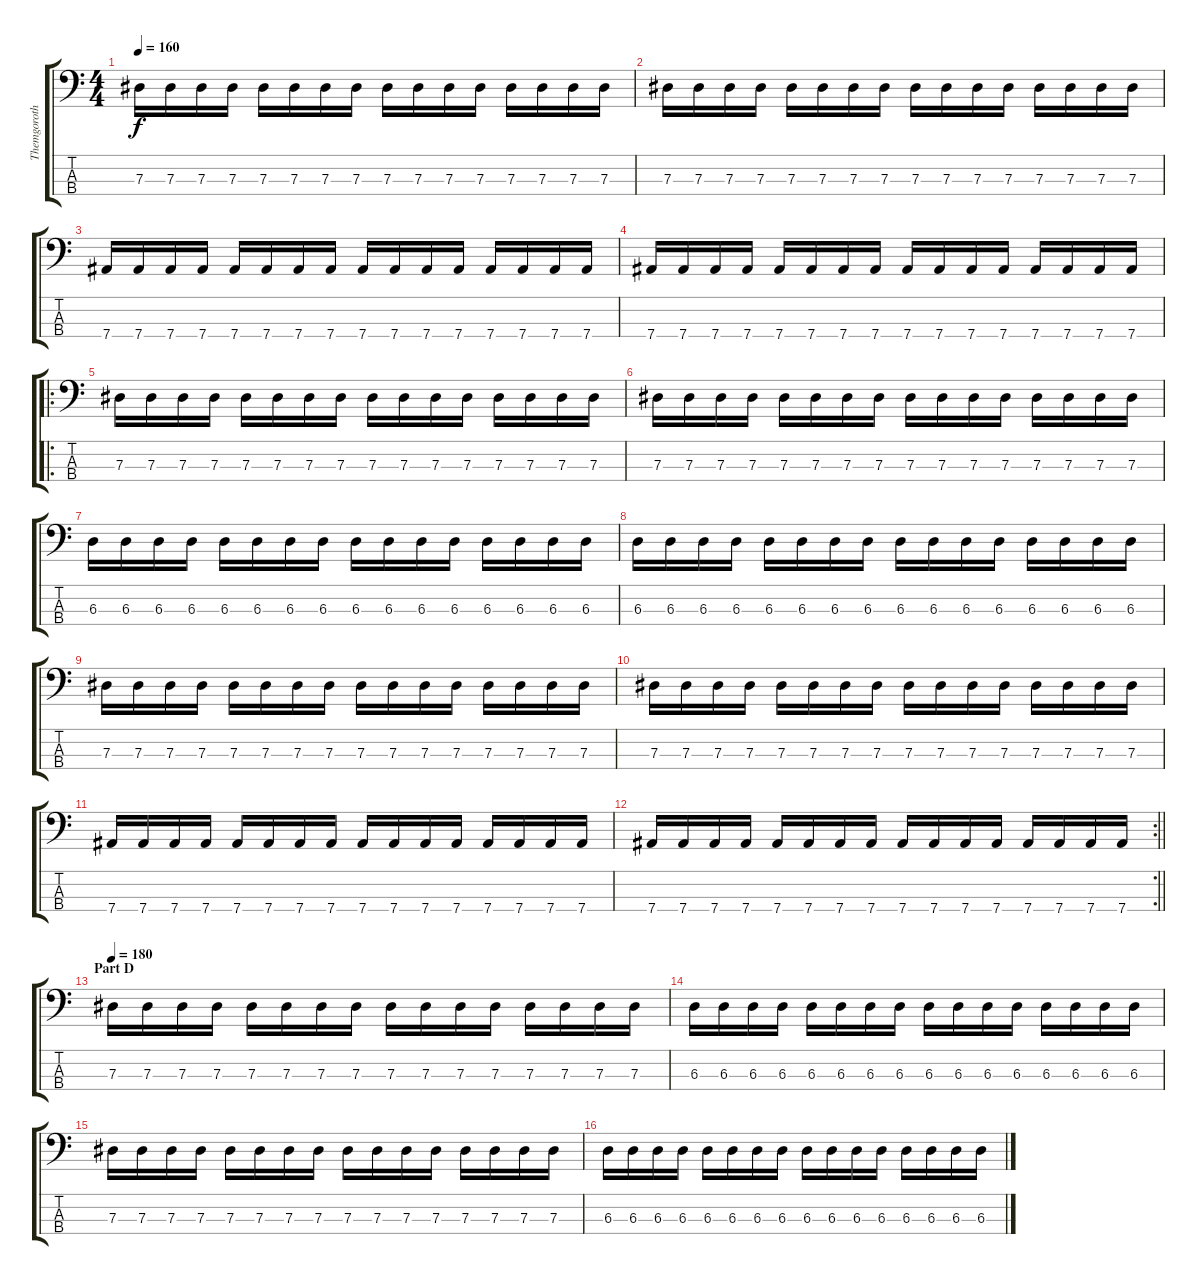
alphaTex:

\track ("Themgoroth" "Themgoroth") {instrument electricbassfinger}
\staff {score tabs}
\tuning (Gb2 Db2 Ab1 Eb1) {hide}
\ts (4 4)
\tempo 160
\clef f4
\ks c
7.3.16{dy f} 7.3.16 7.3.16 7.3.16 7.3.16 7.3.16 7.3.16 7.3.16 7.3.16 7.3.16 7.3.16 7.3.16 7.3.16 7.3.16 7.3.16 7.3.16 |
7.3.16 7.3.16 7.3.16 7.3.16 7.3.16 7.3.16 7.3.16 7.3.16 7.3.16 7.3.16 7.3.16 7.3.16 7.3.16 7.3.16 7.3.16 7.3.16 |
7.4.16 7.4.16 7.4.16 7.4.16 7.4.16 7.4.16 7.4.16 7.4.16 7.4.16 7.4.16 7.4.16 7.4.16 7.4.16 7.4.16 7.4.16 7.4.16 |
7.4.16 7.4.16 7.4.16 7.4.16 7.4.16 7.4.16 7.4.16 7.4.16 7.4.16 7.4.16 7.4.16 7.4.16 7.4.16 7.4.16 7.4.16 7.4.16 |
\ro
7.3.16 7.3.16 7.3.16 7.3.16 7.3.16 7.3.16 7.3.16 7.3.16 7.3.16 7.3.16 7.3.16 7.3.16 7.3.16 7.3.16 7.3.16 7.3.16 |
7.3.16 7.3.16 7.3.16 7.3.16 7.3.16 7.3.16 7.3.16 7.3.16 7.3.16 7.3.16 7.3.16 7.3.16 7.3.16 7.3.16 7.3.16 7.3.16 |
6.3.16 6.3.16 6.3.16 6.3.16 6.3.16 6.3.16 6.3.16 6.3.16 6.3.16 6.3.16 6.3.16 6.3.16 6.3.16 6.3.16 6.3.16 6.3.16 |
6.3.16 6.3.16 6.3.16 6.3.16 6.3.16 6.3.16 6.3.16 6.3.16 6.3.16 6.3.16 6.3.16 6.3.16 6.3.16 6.3.16 6.3.16 6.3.16 |
7.3.16 7.3.16 7.3.16 7.3.16 7.3.16 7.3.16 7.3.16 7.3.16 7.3.16 7.3.16 7.3.16 7.3.16 7.3.16 7.3.16 7.3.16 7.3.16 |
7.3.16 7.3.16 7.3.16 7.3.16 7.3.16 7.3.16 7.3.16 7.3.16 7.3.16 7.3.16 7.3.16 7.3.16 7.3.16 7.3.16 7.3.16 7.3.16 |
7.4.16 7.4.16 7.4.16 7.4.16 7.4.16 7.4.16 7.4.16 7.4.16 7.4.16 7.4.16 7.4.16 7.4.16 7.4.16 7.4.16 7.4.16 7.4.16 |
\rc 2
\barLineRight lightlight
7.4.16 7.4.16 7.4.16 7.4.16 7.4.16 7.4.16 7.4.16 7.4.16 7.4.16 7.4.16 7.4.16 7.4.16 7.4.16 7.4.16 7.4.16 7.4.16 |
\section ("" "Part D")
\tempo 180
7.3.16 7.3.16 7.3.16 7.3.16 7.3.16 7.3.16 7.3.16 7.3.16 7.3.16 7.3.16 7.3.16 7.3.16 7.3.16 7.3.16 7.3.16 7.3.16 |
6.3.16 6.3.16 6.3.16 6.3.16 6.3.16 6.3.16 6.3.16 6.3.16 6.3.16 6.3.16 6.3.16 6.3.16 6.3.16 6.3.16 6.3.16 6.3.16 |
7.3.16 7.3.16 7.3.16 7.3.16 7.3.16 7.3.16 7.3.16 7.3.16 7.3.16 7.3.16 7.3.16 7.3.16 7.3.16 7.3.16 7.3.16 7.3.16 |
6.3.16 6.3.16 6.3.16 6.3.16 6.3.16 6.3.16 6.3.16 6.3.16 6.3.16 6.3.16 6.3.16 6.3.16 6.3.16 6.3.16 6.3.16 6.3.16
